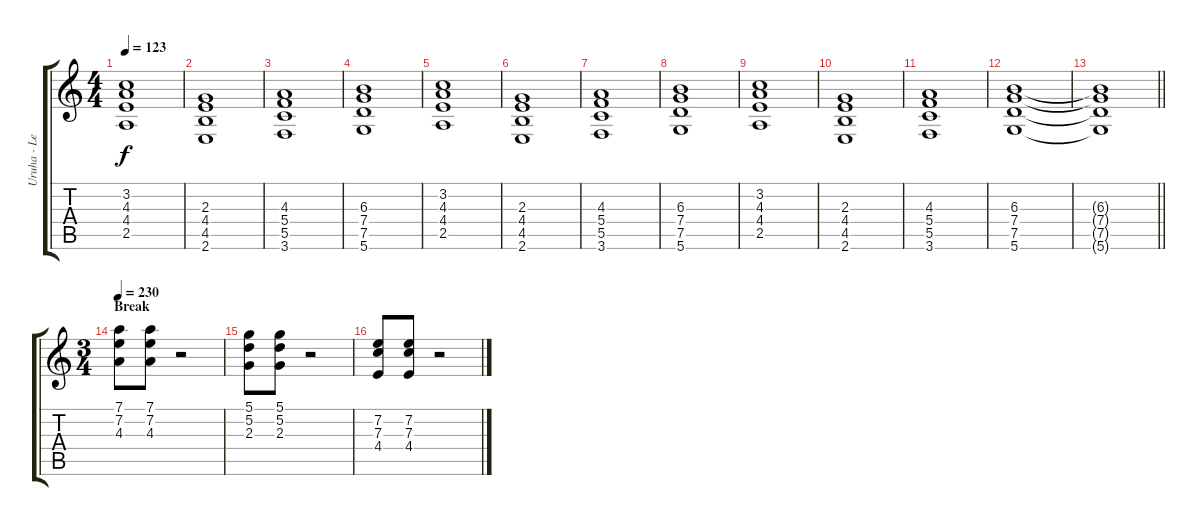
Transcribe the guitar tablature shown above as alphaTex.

\track ("Uruha - Lead Guitar" "Uruha - Le") {instrument distortionguitar}
\staff {score tabs}
\tuning (D4 A3 F3 C3 G2 D2) {hide}
\ts (4 4)
\tempo 123
\clef g2
\ks c
(3.2 4.3 4.4 2.5).1{dy f} |
(2.3 4.4 4.5 2.6).1 |
(4.3 5.4 5.5 3.6).1 |
(6.3 7.4 7.5 5.6).1 |
(3.2 4.3 4.4 2.5).1 |
(2.3 4.4 4.5 2.6).1 |
(4.3 5.4 5.5 3.6).1 |
(6.3 7.4 7.5 5.6).1 |
(3.2 4.3 4.4 2.5).1 |
(2.3 4.4 4.5 2.6).1 |
(4.3 5.4 5.5 3.6).1 |
(6.3 7.4 7.5 5.6).1 |
\barLineRight lightlight
(6.3{t} 7.4{t} 7.5{t} 5.6{t}).1 |
\ts (3 4)
\section ("" "Break")
\tempo 230
(7.1 7.2 4.3).8{volume 10 balance 16} (7.1 7.2 4.3).8 r.2 |
(5.1 5.2 2.3).8 (5.1 5.2 2.3).8 r.2 |
(7.2 7.3 4.4).8 (7.2 7.3 4.4).8 r.2
